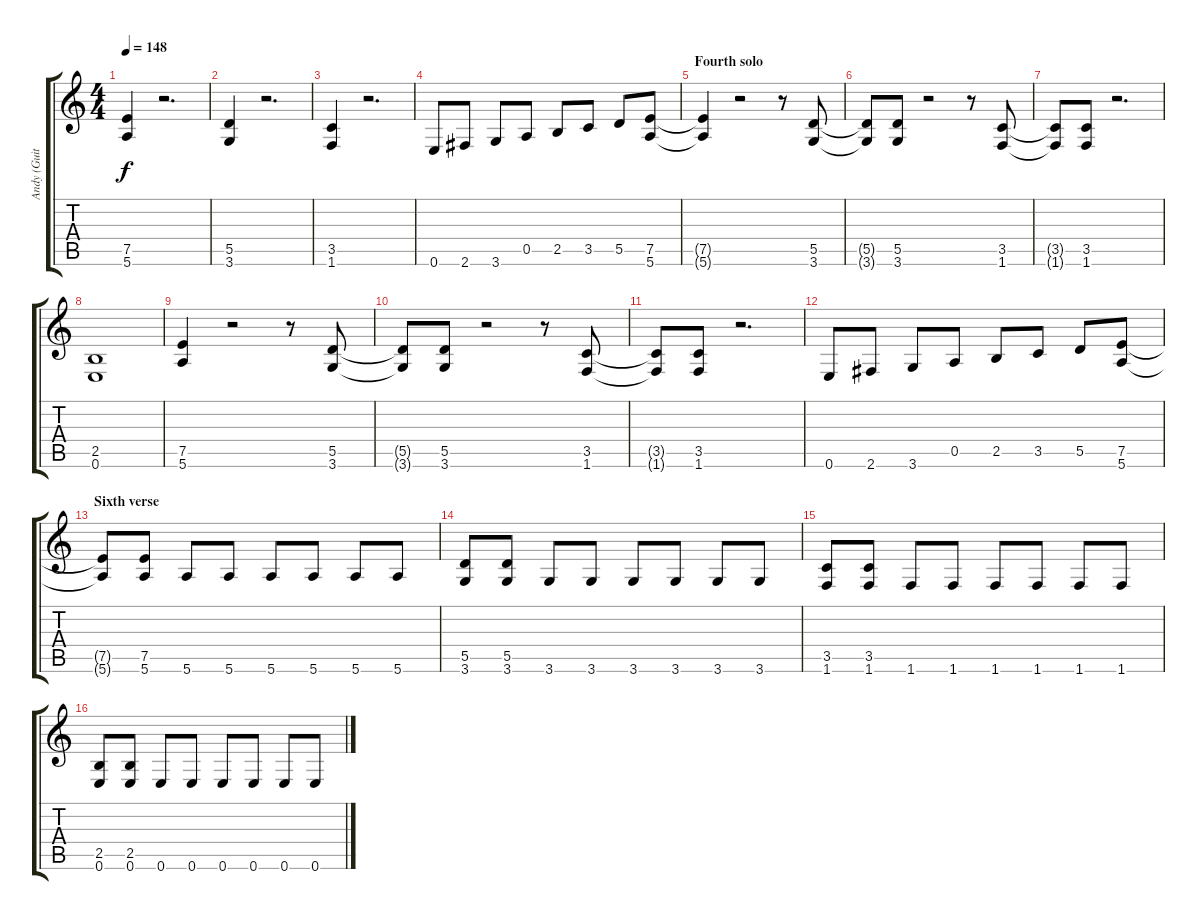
\track ("Andy (Guitar)" "Andy (Guit") {instrument overdrivenguitar}
\staff {score tabs}
\tuning (E4 B3 G3 D3 A2 E2) {hide}
\ts (4 4)
\tempo 148
\clef g2
\ks c
(7.5 5.6).4{dy f} r.2{d} |
(5.5 3.6).4 r.2{d} |
(3.5 1.6).4 r.2{d} |
0.6.8 2.6.8 3.6.8 0.5.8 2.5.8 3.5.8 5.5.8 (7.5 5.6).8 |
\section ("" "Fourth solo")
(7.5{t} 5.6{t}).4 r.2 r.8 (5.5 3.6).8 |
(5.5{t} 3.6{t}).8 (5.5 3.6).8 r.2 r.8 (3.5 1.6).8 |
(3.5{t} 1.6{t}).8 (3.5 1.6).8 r.2{d} |
(2.5 0.6).1 |
(7.5 5.6).4 r.2 r.8 (5.5 3.6).8 |
(5.5{t} 3.6{t}).8 (5.5 3.6).8 r.2 r.8 (3.5 1.6).8 |
(3.5{t} 1.6{t}).8 (3.5 1.6).8 r.2{d} |
0.6.8 2.6.8 3.6.8 0.5.8 2.5.8 3.5.8 5.5.8 (7.5 5.6).8 |
\section ("" "Sixth verse")
(7.5{t} 5.6{t}).8 (7.5 5.6).8 5.6.8 5.6.8 5.6.8 5.6.8 5.6.8 5.6.8 |
(5.5 3.6).8 (5.5 3.6).8 3.6.8 3.6.8 3.6.8 3.6.8 3.6.8 3.6.8 |
(3.5 1.6).8 (3.5 1.6).8 1.6.8 1.6.8 1.6.8 1.6.8 1.6.8 1.6.8 |
(2.5 0.6).8 (2.5 0.6).8 0.6.8 0.6.8 0.6.8 0.6.8 0.6.8 0.6.8
